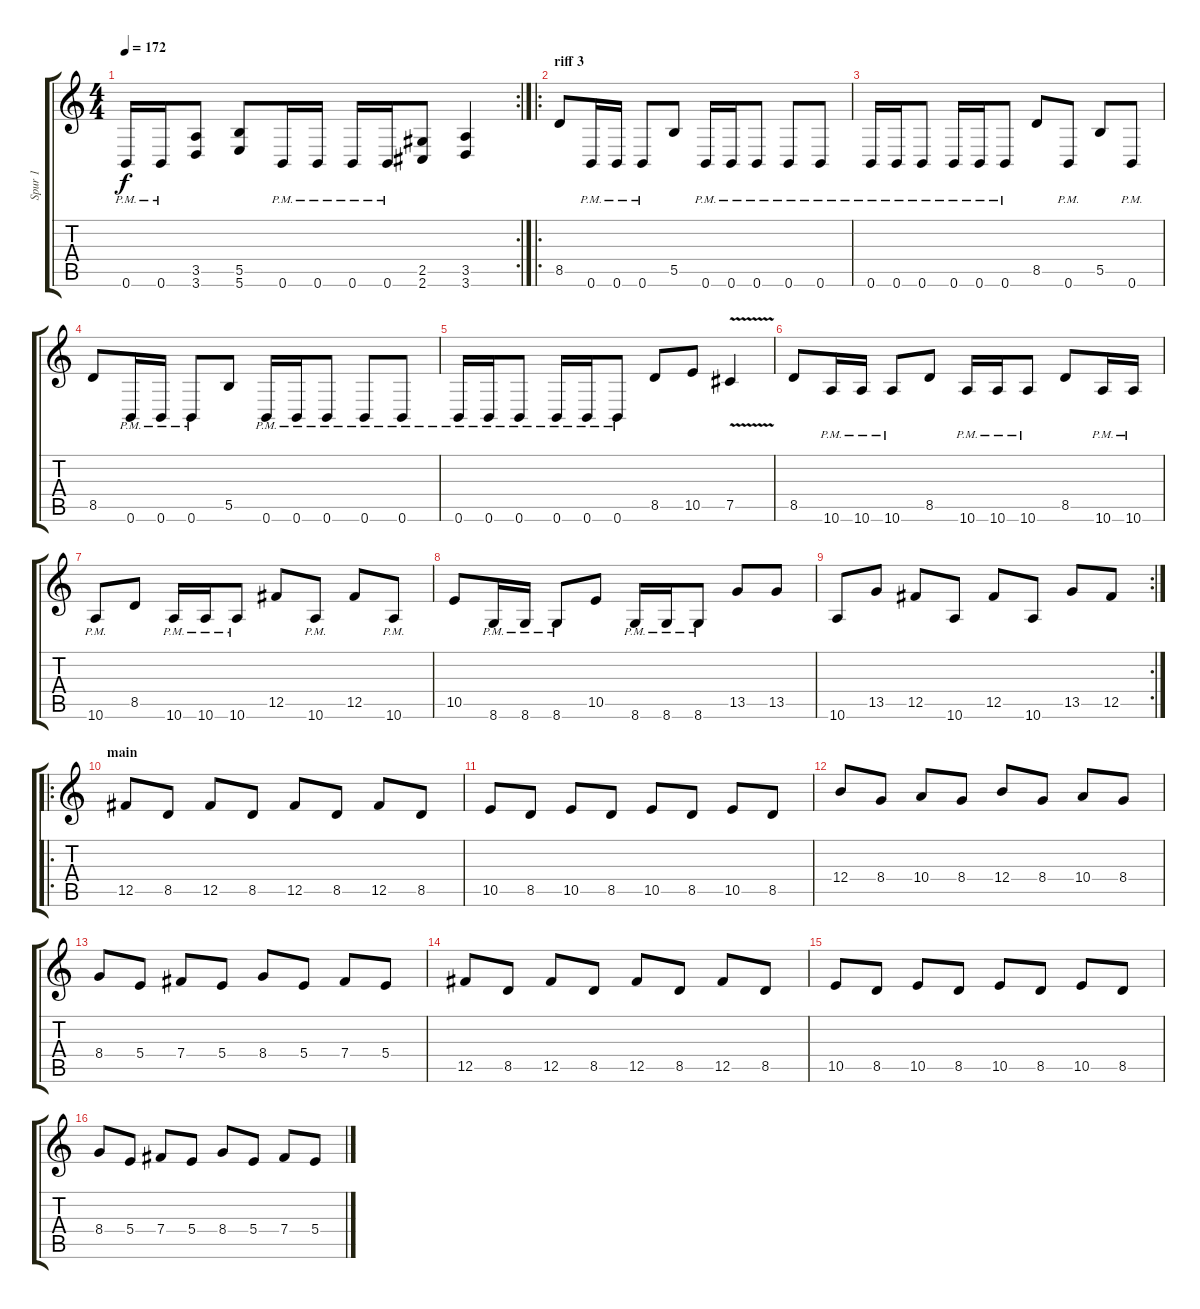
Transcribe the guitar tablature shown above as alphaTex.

\track ("Spur 1" "Spur 1") {instrument distortionguitar}
\staff {score tabs}
\tuning (Db4 Ab3 E3 B2 Gb2 B1) {hide}
\rc 2
\ts (4 4)
\tempo 172
\clef g2
\ks c
0.6{pm}.16{dy f} 0.6{pm}.16 (3.5 3.6).8 (5.5 5.6).8 0.6{pm}.16 0.6{pm}.16 0.6{pm}.16 0.6{pm}.16 (2.5 2.6).8 (3.5 3.6).4 |
\ro
\section ("" "riff 3")
8.5.8 0.6{pm}.16 0.6{pm}.16 0.6{pm}.8 5.5.8 0.6{pm}.16 0.6{pm}.16 0.6{pm}.8 0.6{pm}.8 0.6{pm}.8 |
0.6{pm}.16 0.6{pm}.16 0.6{pm}.8 0.6{pm}.16 0.6{pm}.16 0.6{pm}.8 8.5.8 0.6{pm}.8 5.5.8 0.6{pm}.8 |
8.5.8 0.6{pm}.16 0.6{pm}.16 0.6{pm}.8 5.5.8 0.6{pm}.16 0.6{pm}.16 0.6{pm}.8 0.6{pm}.8 0.6{pm}.8 |
0.6{pm}.16 0.6{pm}.16 0.6{pm}.8 0.6{pm}.16 0.6{pm}.16 0.6{pm}.8 8.5.8 10.5.8 7.5{v}.4 |
8.5.8 10.6{pm}.16 10.6{pm}.16 10.6{pm}.8 8.5.8 10.6{pm}.16 10.6{pm}.16 10.6{pm}.8 8.5.8 10.6{pm}.16 10.6{pm}.16 |
10.6{pm}.8 8.5.8 10.6{pm}.16 10.6{pm}.16 10.6{pm}.8 12.5.8 10.6{pm}.8 12.5.8 10.6{pm}.8 |
10.5.8 8.6{pm}.16 8.6{pm}.16 8.6{pm}.8 10.5.8 8.6{pm}.16 8.6{pm}.16 8.6{pm}.8 13.5.8 13.5.8 |
\rc 2
10.6.8 13.5.8 12.5.8 10.6.8 12.5.8 10.6.8 13.5.8 12.5.8 |
\ro
\section ("" "main")
12.5.8 8.5.8 12.5.8 8.5.8 12.5.8 8.5.8 12.5.8 8.5.8 |
10.5.8 8.5.8 10.5.8 8.5.8 10.5.8 8.5.8 10.5.8 8.5.8 |
12.4.8 8.4.8 10.4.8 8.4.8 12.4.8 8.4.8 10.4.8 8.4.8 |
8.4.8 5.4.8 7.4.8 5.4.8 8.4.8 5.4.8 7.4.8 5.4.8 |
12.5.8 8.5.8 12.5.8 8.5.8 12.5.8 8.5.8 12.5.8 8.5.8 |
10.5.8 8.5.8 10.5.8 8.5.8 10.5.8 8.5.8 10.5.8 8.5.8 |
8.4.8 5.4.8 7.4.8 5.4.8 8.4.8 5.4.8 7.4.8 5.4.8
